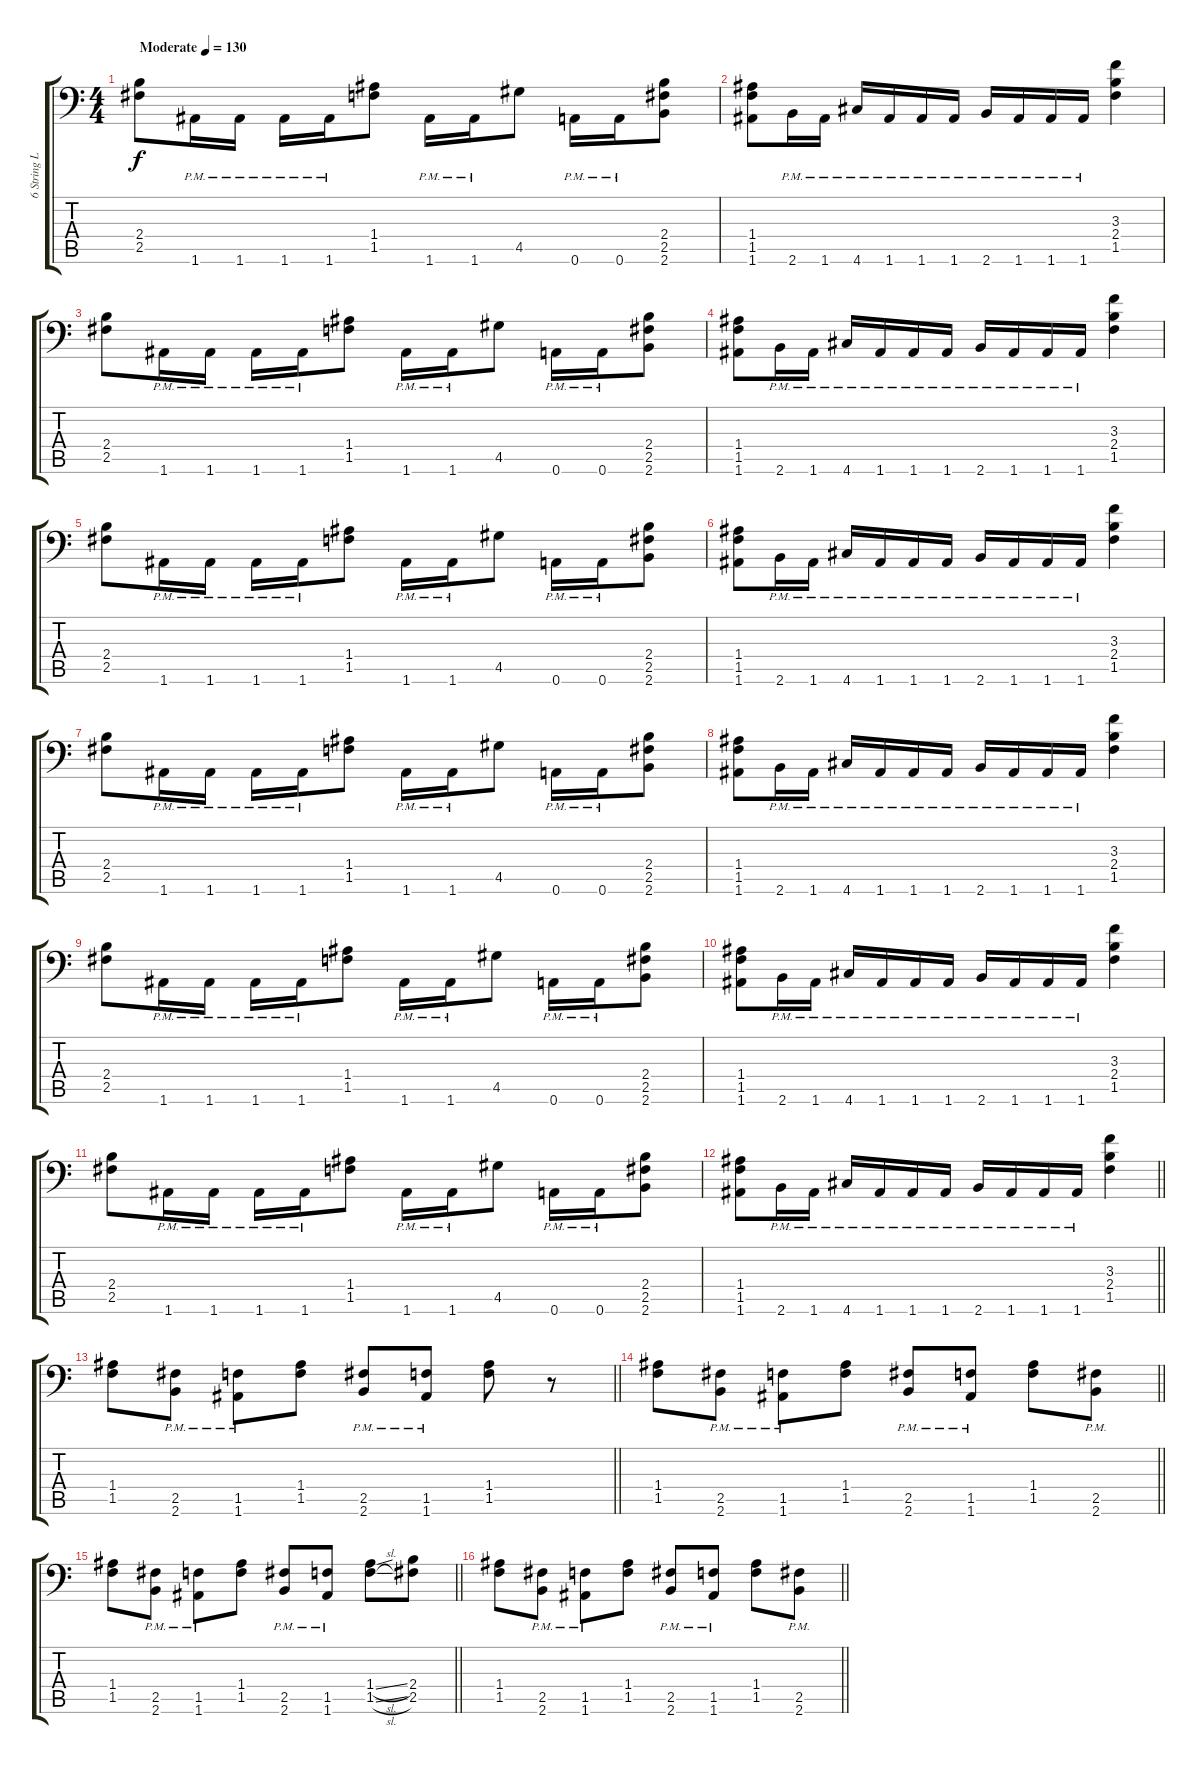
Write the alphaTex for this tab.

\track ("6 String Left" "6 String L") {instrument distortionguitar}
\staff {score tabs}
\tuning (B3 Gb3 D3 A2 E2 A1) {hide}
\ts (4 4)
\section ("" "")
\tempo (130 "Moderate")
\clef f4
\ks c
(2.4 2.5).8{dy f instrument distortionguitar} 1.6{pm}.16 1.6{pm}.16 1.6{pm}.16 1.6{pm}.16 (1.4 1.5).8 1.6{pm}.16 1.6{pm}.16 4.5.8 0.6{pm}.16 0.6{pm}.16 (2.4 2.5 2.6).8 |
(1.4 1.5 1.6).8 2.6{pm}.16 1.6{pm}.16 4.6{pm}.16 1.6{pm}.16 1.6{pm}.16 1.6{pm}.16 2.6{pm}.16 1.6{pm}.16 1.6{pm}.16 1.6{pm}.16 (3.3 2.4 1.5).4 |
(2.4 2.5).8 1.6{pm}.16 1.6{pm}.16 1.6{pm}.16 1.6{pm}.16 (1.4 1.5).8 1.6{pm}.16 1.6{pm}.16 4.5.8 0.6{pm}.16 0.6{pm}.16 (2.4 2.5 2.6).8 |
(1.4 1.5 1.6).8 2.6{pm}.16 1.6{pm}.16 4.6{pm}.16 1.6{pm}.16 1.6{pm}.16 1.6{pm}.16 2.6{pm}.16 1.6{pm}.16 1.6{pm}.16 1.6{pm}.16 (3.3 2.4 1.5).4 |
(2.4 2.5).8 1.6{pm}.16 1.6{pm}.16 1.6{pm}.16 1.6{pm}.16 (1.4 1.5).8 1.6{pm}.16 1.6{pm}.16 4.5.8 0.6{pm}.16 0.6{pm}.16 (2.4 2.5 2.6).8 |
(1.4 1.5 1.6).8 2.6{pm}.16 1.6{pm}.16 4.6{pm}.16 1.6{pm}.16 1.6{pm}.16 1.6{pm}.16 2.6{pm}.16 1.6{pm}.16 1.6{pm}.16 1.6{pm}.16 (3.3 2.4 1.5).4 |
(2.4 2.5).8 1.6{pm}.16 1.6{pm}.16 1.6{pm}.16 1.6{pm}.16 (1.4 1.5).8 1.6{pm}.16 1.6{pm}.16 4.5.8 0.6{pm}.16 0.6{pm}.16 (2.4 2.5 2.6).8 |
(1.4 1.5 1.6).8 2.6{pm}.16 1.6{pm}.16 4.6{pm}.16 1.6{pm}.16 1.6{pm}.16 1.6{pm}.16 2.6{pm}.16 1.6{pm}.16 1.6{pm}.16 1.6{pm}.16 (3.3 2.4 1.5).4 |
(2.4 2.5).8 1.6{pm}.16 1.6{pm}.16 1.6{pm}.16 1.6{pm}.16 (1.4 1.5).8 1.6{pm}.16 1.6{pm}.16 4.5.8 0.6{pm}.16 0.6{pm}.16 (2.4 2.5 2.6).8 |
(1.4 1.5 1.6).8 2.6{pm}.16 1.6{pm}.16 4.6{pm}.16 1.6{pm}.16 1.6{pm}.16 1.6{pm}.16 2.6{pm}.16 1.6{pm}.16 1.6{pm}.16 1.6{pm}.16 (3.3 2.4 1.5).4 |
(2.4 2.5).8 1.6{pm}.16 1.6{pm}.16 1.6{pm}.16 1.6{pm}.16 (1.4 1.5).8 1.6{pm}.16 1.6{pm}.16 4.5.8 0.6{pm}.16 0.6{pm}.16 (2.4 2.5 2.6).8 |
\barLineRight lightlight
(1.4 1.5 1.6).8 2.6{pm}.16 1.6{pm}.16 4.6{pm}.16 1.6{pm}.16 1.6{pm}.16 1.6{pm}.16 2.6{pm}.16 1.6{pm}.16 1.6{pm}.16 1.6{pm}.16 (3.3 2.4 1.5).4 |
\section ("" "")
\barLineRight lightlight
(1.4 1.5).8 (2.5{pm} 2.6{pm}).8 (1.5{pm} 1.6{pm}).8 (1.4 1.5).8 (2.5{pm} 2.6{pm}).8 (1.5{pm} 1.6{pm}).8 (1.4 1.5).8 r.8 |
\section ("" "")
\barLineRight lightlight
(1.4 1.5).8 (2.5{pm} 2.6{pm}).8 (1.5{pm} 1.6{pm}).8 (1.4 1.5).8 (2.5{pm} 2.6{pm}).8 (1.5{pm} 1.6{pm}).8 (1.4 1.5).8 (2.5{pm} 2.6{pm}).8 |
\barLineRight lightlight
(1.4 1.5).8 (2.5{pm} 2.6{pm}).8 (1.5{pm} 1.6{pm}).8 (1.4 1.5).8 (2.5{pm} 2.6{pm}).8 (1.5{pm} 1.6{pm}).8 (1.4{sl} 1.5{sl}).8 (2.4 2.5).8 |
\barLineRight lightlight
(1.4 1.5).8 (2.5{pm} 2.6{pm}).8 (1.5{pm} 1.6{pm}).8 (1.4 1.5).8 (2.5{pm} 2.6{pm}).8 (1.5{pm} 1.6{pm}).8 (1.4 1.5).8 (2.5{pm} 2.6{pm}).8
